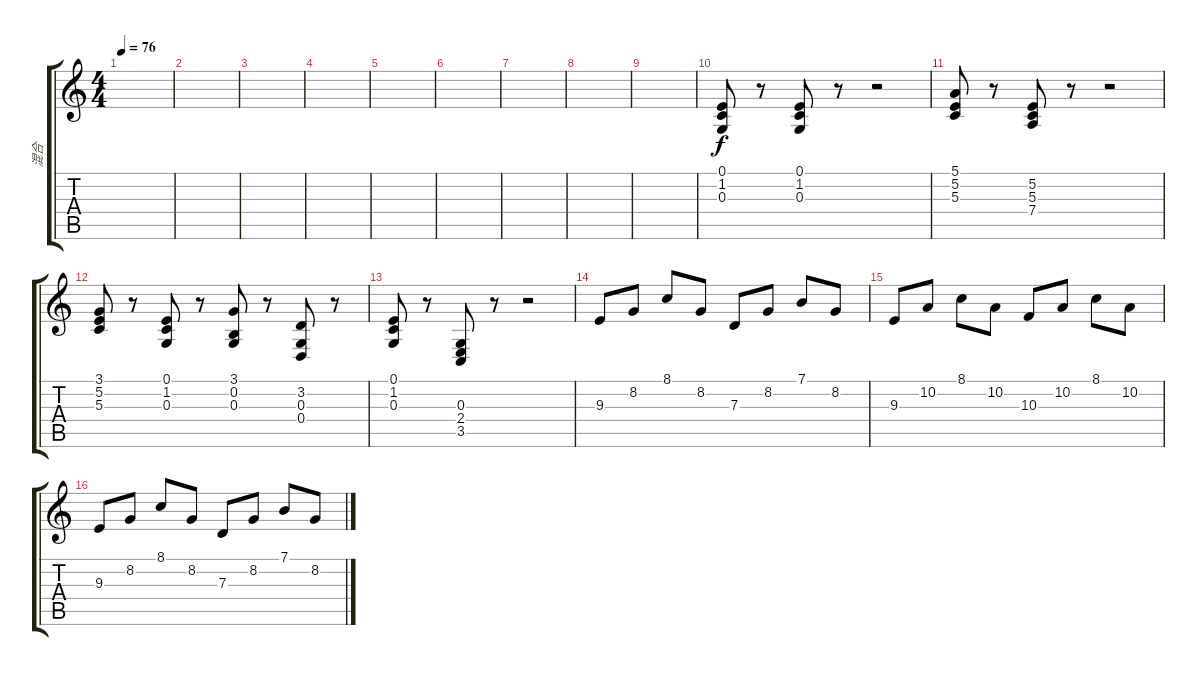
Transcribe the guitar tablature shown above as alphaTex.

\track ("混合" "混合") {instrument acousticgrandpiano}
\staff {score tabs}
\tuning (E4 B3 G3 D3 A2 E2) {hide}
\ts (4 4)
\tempo 76
\clef g2
\ks c
|
|
|
|
|
|
|
|
|
(0.1 1.2 0.3).8 r.8 (0.1 1.2 0.3).8 r.8 r.2 |
(5.1 5.2 5.3).8 r.8 (5.2 5.3 7.4).8 r.8 r.2 |
(3.1 5.2 5.3).8 r.8 (0.1 1.2 0.3).8 r.8 (3.1 0.2 0.3).8 r.8 (3.2 0.3 0.4).8 r.8 |
(0.1 1.2 0.3).8 r.8 (0.3 2.4 3.5).8 r.8 r.2 |
9.3.8 8.2.8 8.1.8 8.2.8 7.3.8 8.2.8 7.1.8 8.2.8 |
9.3.8 10.2.8 8.1.8 10.2.8 10.3.8 10.2.8 8.1.8 10.2.8 |
9.3.8 8.2.8 8.1.8 8.2.8 7.3.8 8.2.8 7.1.8 8.2.8
